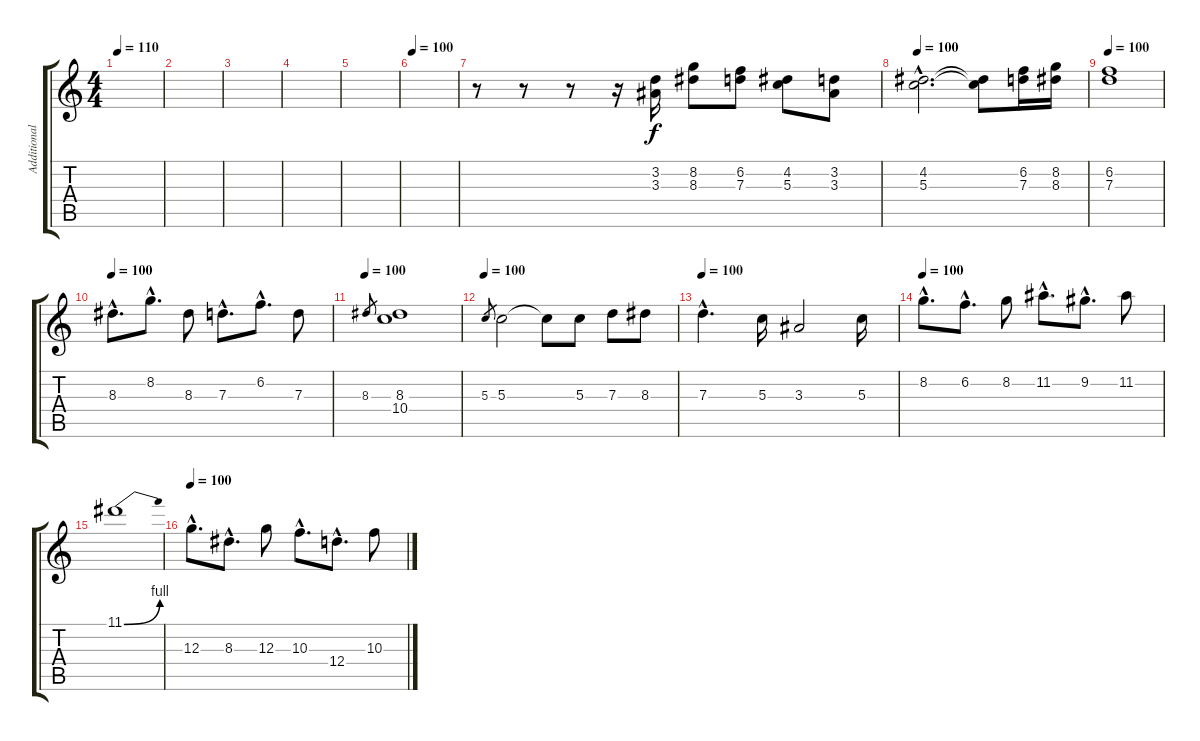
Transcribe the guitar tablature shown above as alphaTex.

\track ("Additional Lead Guitar" "Additional") {instrument distortionguitar}
\staff {score tabs}
\tuning (E4 B3 G3 D3 A2 D2) {hide}
\ts (4 4)
\tempo 110
\clef g2
\ks c
|
|
|
|
|
\tempo 100
|
r.8 r.8 r.8 r.16 (3.2 3.3).16{instrument lead1square} (8.2 8.3).8 (6.2 7.3).8 (4.2 5.3).8 (3.2 3.3).8 |
\tempo 100
(4.2{hac} 5.3{hac}).2{d} (4.2{t} 5.3{t}).8 (6.2 7.3).16 (8.2 8.3).16 |
\tempo 100
(6.2 7.3).1 |
\tempo 100
8.3{hac}.8{d} 8.2{hac}.8{d} 8.3.8 7.3{hac}.8{d} 6.2{hac}.8{d} 7.3.8 |
\tempo 100
8.3.8{gr} (8.3 10.4).1 |
\tempo 100
5.3.8{gr} 5.3.2 5.3{t}.8 5.3.8 7.3.8 8.3.8 |
\tempo 100
7.3{hac}.4{d} 5.3.16 3.3.2 5.3.16 |
\tempo 100
8.2{hac}.8{d} 6.2{hac}.8{d} 8.2.8 11.2{hac}.8{d} 9.2{hac}.8{d} 11.2.8 |
11.1{be (bend 0 0 60 4)}.1 |
\tempo 100
12.3{hac}.8{d instrument distortionguitar} 8.3{hac}.8{d} 12.3.8 10.3{hac}.8{d} 12.4{hac}.8{d} 10.3.8
